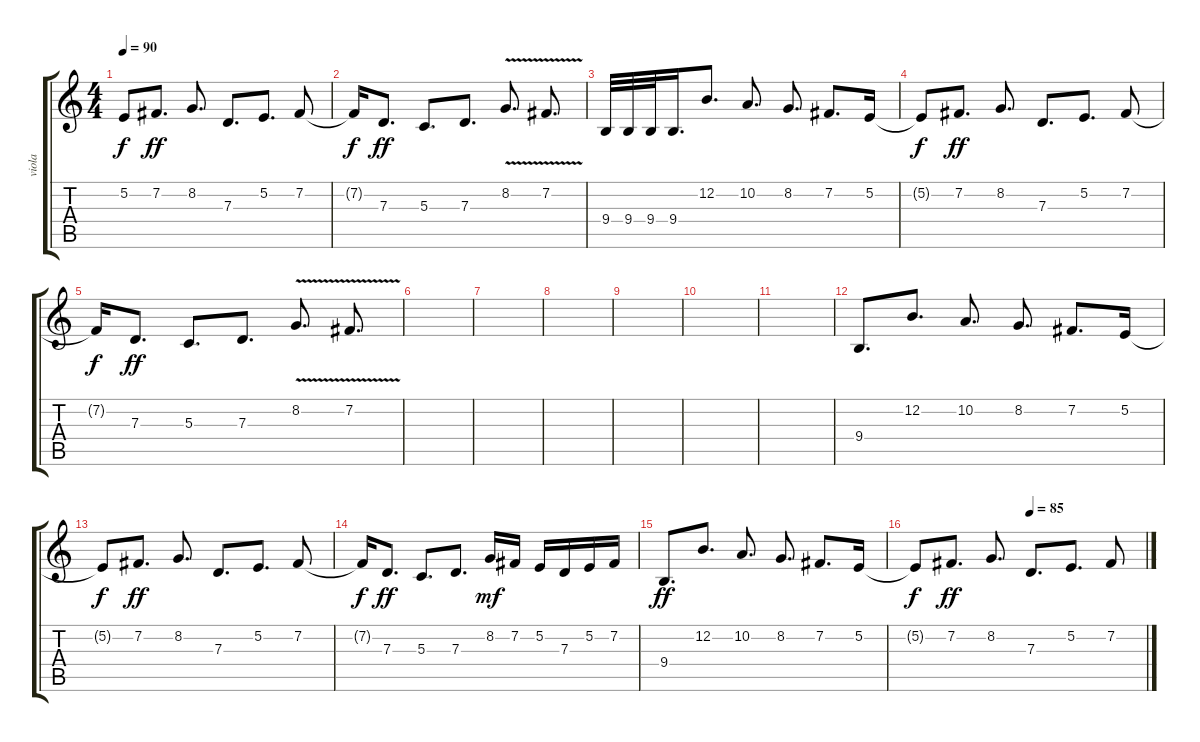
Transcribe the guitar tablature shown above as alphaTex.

\track ("viola" "viola") {instrument viola}
\staff {score tabs}
\tuning (E4 B3 G3 D3 A2 E2) {hide}
\ts (4 4)
\tempo 90
\clef g2
\ks c
5.2{t}.8{dy f} 7.2.8{d dy ff} 8.2.8{d} 7.3.8{d} 5.2.8{d} 7.2.8 |
7.2{t}.16{dy f} 7.3.8{d dy ff} 5.3.8{d} 7.3.8{d} 8.2{v}.8{d} 7.2{v}.8{d} |
9.4.32 9.4.32 9.4.32 9.4.16{d} 12.2.8{d} 10.2.8{d} 8.2.8{d} 7.2.8{d} 5.2.16 |
5.2{t}.8{dy f} 7.2.8{d dy ff} 8.2.8{d} 7.3.8{d} 5.2.8{d} 7.2.8 |
7.2{t}.16{dy f} 7.3.8{d dy ff} 5.3.8{d} 7.3.8{d} 8.2{v}.8{d} 7.2{v}.8{d} |
|
|
|
|
|
|
9.4.8{d} 12.2.8{d} 10.2.8{d} 8.2.8{d} 7.2.8{d} 5.2.16 |
5.2{t}.8{dy f} 7.2.8{d dy ff} 8.2.8{d} 7.3.8{d} 5.2.8{d} 7.2.8 |
7.2{t}.16{dy f} 7.3.8{d dy ff} 5.3.8{d} 7.3.8{d} 8.2.16{dy mf} 7.2.16 5.2.16 7.3.16 5.2.16 7.2.16 |
9.4.8{d dy ff} 12.2.8{d} 10.2.8{d} 8.2.8{d} 7.2.8{d} 5.2.16 |
\tempo (85 0.5)
5.2{t}.8{dy f} 7.2.8{d dy ff} 8.2.8{d} 7.3.8{d} 5.2.8{d} 7.2.8
